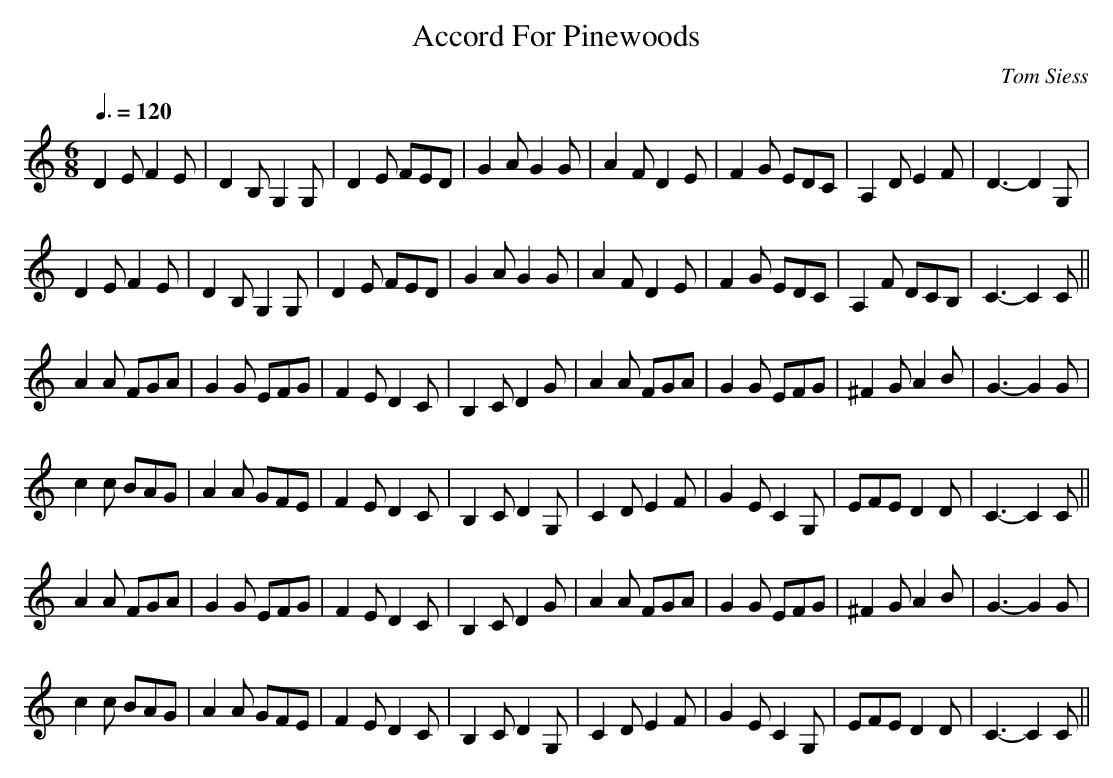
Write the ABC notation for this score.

X:1
T:Accord For Pinewoods
C:Tom Siess
M:6/8
L:1/8
Q:3/8=120
K:C
D2E F2E |D2B, G,2G, |D2E FED | G2A G2G | A2F D2E | F2G EDC | A,2D E2F  | D3-D2G, |
D2E F2E |D2B, G,2G, |D2E FED | G2A G2G | A2F D2E | F2G EDC | A,2F DCB, | C3-C2 C ||
A2A FGA |G2G EFG |F2E D2C | B,2C D2G  | A2A FGA | G2G EFG  | ^F2G A2B | G3-G2 G  |
c2c BAG |A2A GFE |F2E D2C | B,2C D2G,  | C2D E2F | G2E C2G,| EFE D2D  | C3-C2 C  ||
A2A FGA |G2G EFG |F2E D2C | B,2C D2G  | A2A FGA | G2G EFG  | ^F2G A2B | G3-G2 G  |
c2c BAG |A2A GFE |F2E D2C | B,2C D2G,  | C2D E2F | G2E C2G,| EFE D2D  | C3-C2 C  ||
